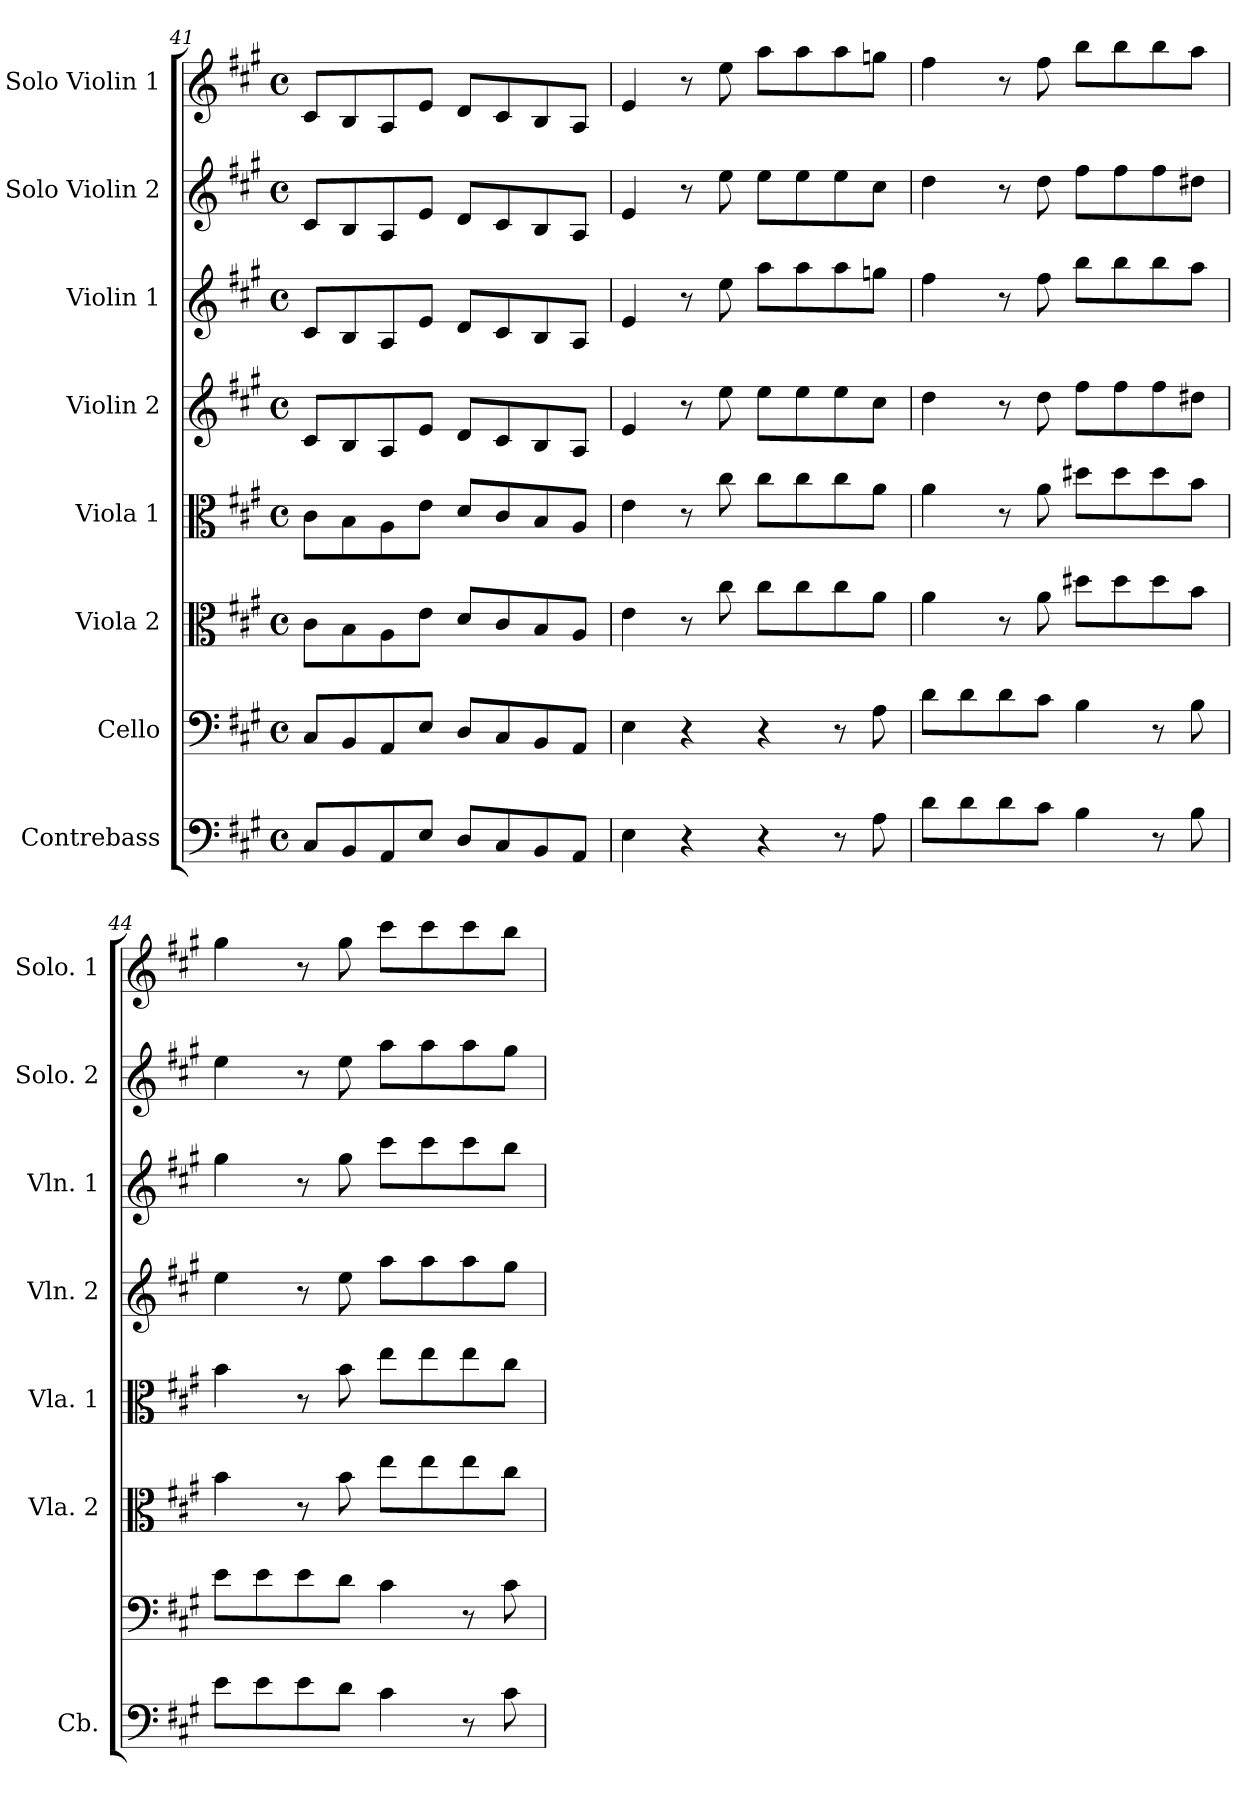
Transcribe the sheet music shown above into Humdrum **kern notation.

**kern	**kern	**kern	**kern	**kern	**kern	**kern	**kern
*part8	*part7	*part6	*part5	*part4	*part3	*part2	*part1
*staff8	*staff7	*staff6	*staff5	*staff4	*staff3	*staff2	*staff1
*I"Contrebass	*I"Cello	*I"Viola 2	*I"Viola 1	*I"Violin 2	*I"Violin 1	*I"Solo Violin 2	*I"Solo Violin 1
*I'Cb.	*	*I'Vla. 2	*I'Vla. 1	*I'Vln. 2	*I'Vln. 1	*I'Solo. 2	*I'Solo. 1
!!LO:PB:g=z
*clefF4	*clefF4	*clefC3	*clefC3	*clefG2	*clefG2	*clefG2	*clefG2
*ITrd7c12	*	*	*	*	*	*	*
*k[f#c#g#]	*k[f#c#g#]	*k[f#c#g#]	*k[f#c#g#]	*k[f#c#g#]	*k[f#c#g#]	*k[f#c#g#]	*k[f#c#g#]
*M4/4	*M4/4	*M4/4	*M4/4	*M4/4	*M4/4	*M4/4	*M4/4
*met(c)	*met(c)	*met(c)	*met(c)	*met(c)	*met(c)	*met(c)	*met(c)
=41	=41	=41	=41	=41	=41	=41	=41
8CC#/L	8C#/L	8c#\L	8c#\L	8c#/L	8c#/L	8c#/L	8c#/L
8BBB/	8BB/	8B\	8B\	8B/	8B/	8B/	8B/
8AAA/	8AA/	8A\	8A\	8A/	8A/	8A/	8A/
8EE/J	8E/J	8e\J	8e\J	8e/J	8e/J	8e/J	8e/J
8DD/L	8D/L	8d/L	8d/L	8d/L	8d/L	8d/L	8d/L
8CC#/	8C#/	8c#/	8c#/	8c#/	8c#/	8c#/	8c#/
8BBB/	8BB/	8B/	8B/	8B/	8B/	8B/	8B/
8AAA/J	8AA/J	8A/J	8A/J	8A/J	8A/J	8A/J	8A/J
=42	=42	=42	=42	=42	=42	=42	=42
4EE\	4E\	4e\	4e\	4e/	4e/	4e/	4e/
4r	4r	8r	8r	8r	8r	8r	8r
.	.	8cc#\	8cc#\	8ee\	8ee\	8ee\	8ee\
4r	4r	8cc#\L	8cc#\L	8ee\L	8aa\L	8ee\L	8aa\L
.	.	8cc#\	8cc#\	8ee\	8aa\	8ee\	8aa\
8r	8r	8cc#\	8cc#\	8ee\	8aa\	8ee\	8aa\
8AA\	8A\	8a\J	8a\J	8cc#\J	8ggn\J	8cc#\J	8ggn\J
=43	=43	=43	=43	=43	=43	=43	=43
8D\L	8d\L	4a\	4a\	4dd\	4ff#\	4dd\	4ff#\
8D\	8d\	.	.	.	.	.	.
8D\	8d\	8r	8r	8r	8r	8r	8r
8C#\J	8c#\J	8a\	8a\	8dd\	8ff#\	8dd\	8ff#\
4BB\	4B\	8dd#X\L	8dd#X\L	8ff#\L	8bb\L	8ff#\L	8bb\L
.	.	8dd#\	8dd#\	8ff#\	8bb\	8ff#\	8bb\
8r	8r	8dd#\	8dd#\	8ff#\	8bb\	8ff#\	8bb\
8BB\	8B\	8b\J	8b\J	8dd#X\J	8aa\J	8dd#X\J	8aa\J
!!LO:PB:g=z
=44	=44	=44	=44	=44	=44	=44	=44
8E\L	8e\L	4b\	4b\	4ee\	4gg#\	4ee\	4gg#\
8E\	8e\	.	.	.	.	.	.
8E\	8e\	8r	8r	8r	8r	8r	8r
8D\J	8d\J	8b\	8b\	8ee\	8gg#\	8ee\	8gg#\
4C#\	4c#\	8ee\L	8ee\L	8aa\L	8ccc#\L	8aa\L	8ccc#\L
.	.	8ee\	8ee\	8aa\	8ccc#\	8aa\	8ccc#\
8r	8r	8ee\	8ee\	8aa\	8ccc#\	8aa\	8ccc#\
8C#\	8c#\	8cc#\J	8cc#\J	8gg#\J	8bb\J	8gg#\J	8bb\J
=	=	=	=	=	=	=	=
*-	*-	*-	*-	*-	*-	*-	*-
